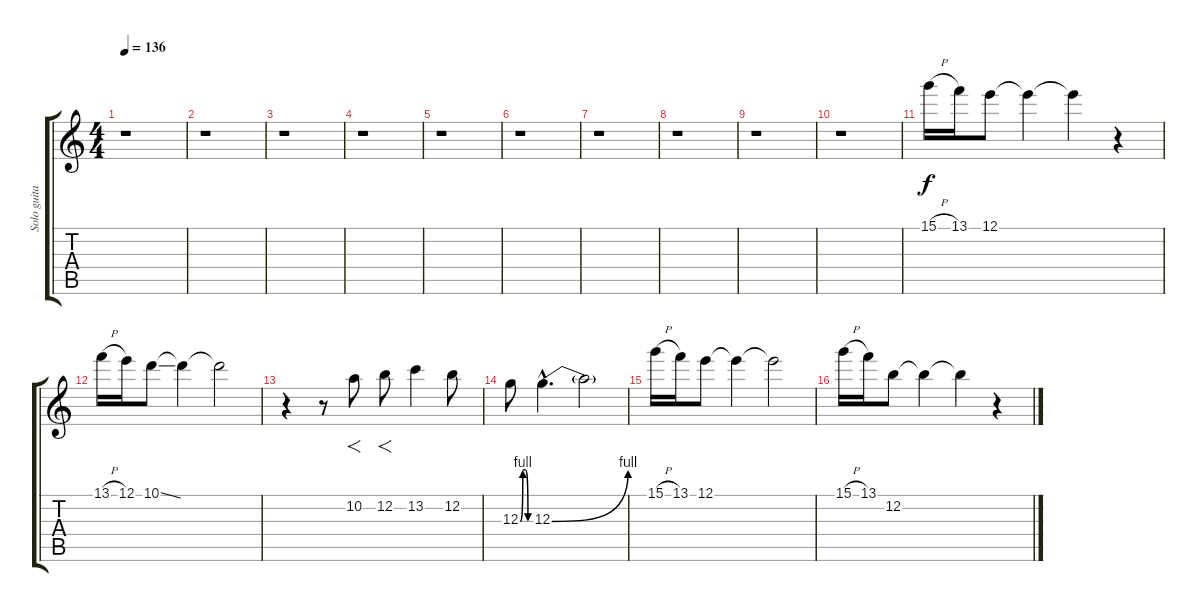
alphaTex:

\track ("Solo guitar" "Solo guita") {instrument overdrivenguitar}
\staff {score tabs}
\tuning (E4 B3 G3 D3 A2 E2) {hide}
\ts (4 4)
\tempo 136
\clef g2
\ks c
r.1{dy f} |
r.1 |
r.1 |
r.1 |
r.1 |
r.1 |
r.1 |
r.1 |
r.1 |
r.1 |
15.1{h}.16 13.1.16 12.1.8 12.1{t}.4 12.1{t}.4 r.4 |
13.1{h}.16 12.1.16 10.1{ss}.8 10.1{t}.4 10.1{t}.2 |
r.4 r.8 10.2.8{f} 12.2.8{f} 13.2.4 12.2.8 |
12.3{be (custom 0 0 15 4 30 4 45 0 60 0)}.8 12.3{be (bend 0 0 60 4) hac}.4{d} 12.3{t}.2 |
15.1{h}.16 13.1.16 12.1.8 12.1{t}.4 12.1{t}.2 |
15.1{h}.16 13.1.16 12.2.8 12.2{t}.4 12.2{t}.4 r.4
